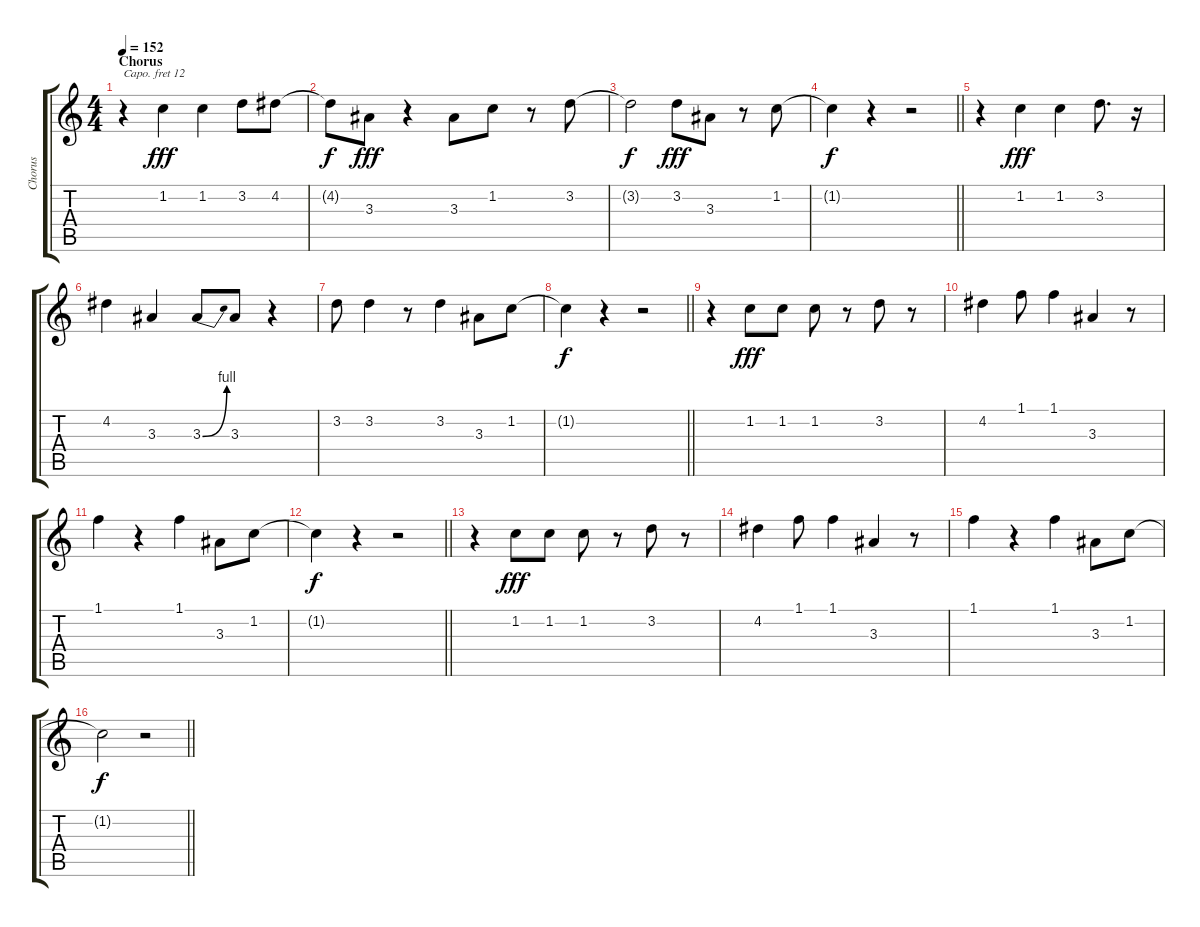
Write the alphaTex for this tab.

\track ("Chorus" "Chorus") {instrument voiceoohs}
\staff {score tabs}
\capo 12
\tuning (E4 B3 G3 D3 A2 E2) {hide}
\ts (4 4)
\section ("" "Chorus")
\tempo 152
\clef g2
\ks c
r.4{dy fff} 1.2.4 1.2.4 3.2.8 4.2.8 |
4.2{t}.8{dy f} 3.3.8{dy fff} r.4 3.3.8 1.2.8 r.8 3.2.8 |
3.2{t}.2{dy f} 3.2.8{dy fff} 3.3.8 r.8 1.2.8 |
\barLineRight lightlight
1.2{t}.4{dy f} r.4 r.2 |
r.4 1.2.4{dy fff} 1.2.4 3.2.8{d} r.16 |
4.2.4 3.3.4 3.3{be (bend 0 0 60 4)}.8 3.3.8 r.4 |
3.2.8 3.2.4 r.8 3.2.4 3.3.8 1.2.8 |
\barLineRight lightlight
1.2{t}.4{dy f} r.4 r.2 |
r.4 1.2.8{dy fff} 1.2.8 1.2.8 r.8 3.2.8 r.8 |
4.2.4 1.1.8 1.1.4 3.3.4 r.8 |
1.1.4 r.4 1.1.4 3.3.8 1.2.8 |
\barLineRight lightlight
1.2{t}.4{dy f} r.4 r.2 |
r.4 1.2.8{dy fff} 1.2.8 1.2.8 r.8 3.2.8 r.8 |
4.2.4 1.1.8 1.1.4 3.3.4 r.8 |
1.1.4 r.4 1.1.4 3.3.8 1.2.8 |
\barLineRight lightlight
1.2{t}.2{dy f} r.2
